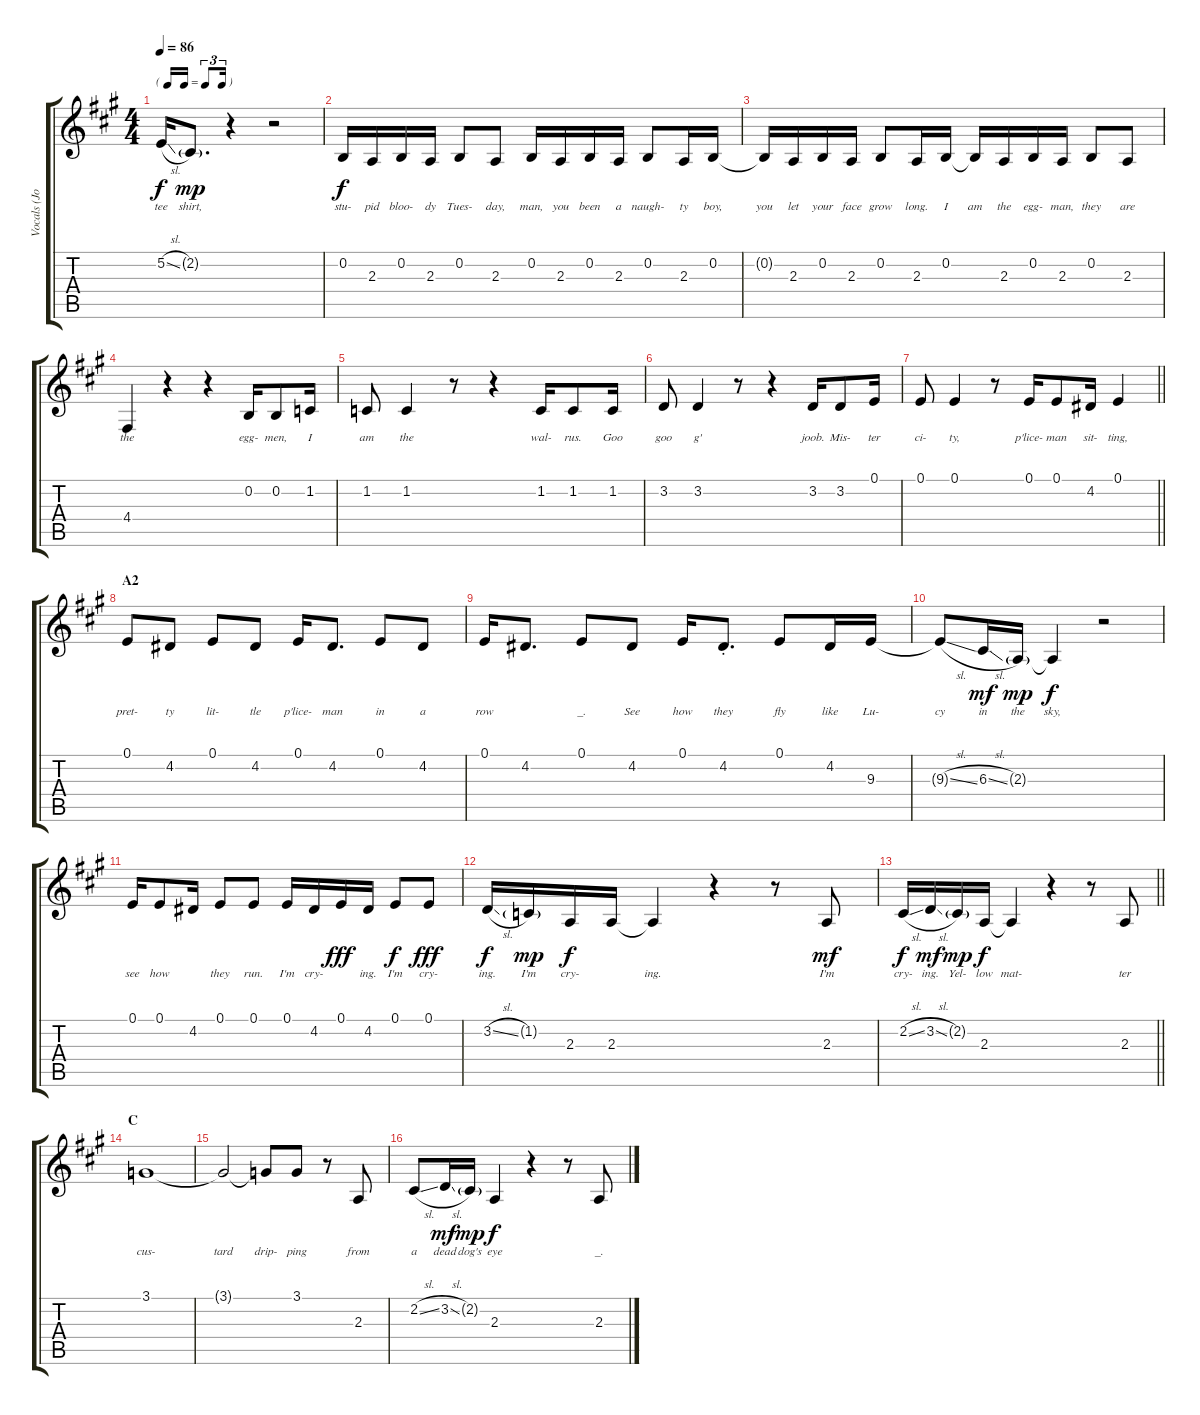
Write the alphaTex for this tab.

\track ("Vocals (John Lennon)" "Vocals (Jo") {instrument tenorsax}
\staff {score tabs}
\tuning (E4 B3 G3 D3 A2 E2) {hide}
\ts (4 4)
\tf triplet16th
\tempo 86
\clef g2
\ks a
5.2{sl t}.16{lyrics (0 "tee") lyrics (1 "") lyrics (2 "") lyrics (3 "") lyrics (4 "") dy f} 2.2{g}.8{d lyrics (0 "shirt,") lyrics (1 "") lyrics (2 "") lyrics (3 "") lyrics (4 "") dy mp} r.4 r.2 |
0.2.16{lyrics (0 "stu-") lyrics (1 "") lyrics (2 "") lyrics (3 "") lyrics (4 "") dy f} 2.3.16{lyrics (0 "pid") lyrics (1 "") lyrics (2 "") lyrics (3 "") lyrics (4 "")} 0.2.16{lyrics (0 "bloo-") lyrics (1 "") lyrics (2 "") lyrics (3 "") lyrics (4 "")} 2.3.16{lyrics (0 "dy") lyrics (1 "") lyrics (2 "") lyrics (3 "") lyrics (4 "")} 0.2.8{lyrics (0 "Tues-") lyrics (1 "") lyrics (2 "") lyrics (3 "") lyrics (4 "")} 2.3.8{lyrics (0 "day,") lyrics (1 "") lyrics (2 "") lyrics (3 "") lyrics (4 "")} 0.2.16{lyrics (0 "man,") lyrics (1 "") lyrics (2 "") lyrics (3 "") lyrics (4 "")} 2.3.16{lyrics (0 "you") lyrics (1 "") lyrics (2 "") lyrics (3 "") lyrics (4 "")} 0.2.16{lyrics (0 "been") lyrics (1 "") lyrics (2 "") lyrics (3 "") lyrics (4 "")} 2.3.16{lyrics (0 "a") lyrics (1 "") lyrics (2 "") lyrics (3 "") lyrics (4 "")} 0.2.8{lyrics (0 "naugh-") lyrics (1 "") lyrics (2 "") lyrics (3 "") lyrics (4 "")} 2.3.16{lyrics (0 "ty") lyrics (1 "") lyrics (2 "") lyrics (3 "") lyrics (4 "")} 0.2.16{lyrics (0 "boy,") lyrics (1 "") lyrics (2 "") lyrics (3 "") lyrics (4 "")} |
0.2{t}.16{lyrics (0 "you") lyrics (1 "") lyrics (2 "") lyrics (3 "") lyrics (4 "")} 2.3.16{lyrics (0 "let") lyrics (1 "") lyrics (2 "") lyrics (3 "") lyrics (4 "")} 0.2.16{lyrics (0 "your") lyrics (1 "") lyrics (2 "") lyrics (3 "") lyrics (4 "")} 2.3.16{lyrics (0 "face") lyrics (1 "") lyrics (2 "") lyrics (3 "") lyrics (4 "")} 0.2.8{lyrics (0 "grow") lyrics (1 "") lyrics (2 "") lyrics (3 "") lyrics (4 "")} 2.3.16{lyrics (0 "long.") lyrics (1 "") lyrics (2 "") lyrics (3 "") lyrics (4 "")} 0.2.16{lyrics (0 "I") lyrics (1 "") lyrics (2 "") lyrics (3 "") lyrics (4 "")} 0.2{t}.16{lyrics (0 "am") lyrics (1 "") lyrics (2 "") lyrics (3 "") lyrics (4 "")} 2.3.16{lyrics (0 "the") lyrics (1 "") lyrics (2 "") lyrics (3 "") lyrics (4 "")} 0.2.16{lyrics (0 "egg-") lyrics (1 "") lyrics (2 "") lyrics (3 "") lyrics (4 "")} 2.3.16{lyrics (0 "man,") lyrics (1 "") lyrics (2 "") lyrics (3 "") lyrics (4 "")} 0.2.8{lyrics (0 "they") lyrics (1 "") lyrics (2 "") lyrics (3 "") lyrics (4 "")} 2.3.8{lyrics (0 "are") lyrics (1 "") lyrics (2 "") lyrics (3 "") lyrics (4 "")} |
4.4.4{lyrics (0 "the") lyrics (1 "") lyrics (2 "") lyrics (3 "") lyrics (4 "")} r.4 r.4 0.2.16{lyrics (0 "egg-") lyrics (1 "") lyrics (2 "") lyrics (3 "") lyrics (4 "")} 0.2.8{lyrics (0 "men,") lyrics (1 "") lyrics (2 "") lyrics (3 "") lyrics (4 "")} 1.2.16{lyrics (0 "I") lyrics (1 "") lyrics (2 "") lyrics (3 "") lyrics (4 "")} |
1.2.8{lyrics (0 "am") lyrics (1 "") lyrics (2 "") lyrics (3 "") lyrics (4 "")} 1.2.4{lyrics (0 "the") lyrics (1 "") lyrics (2 "") lyrics (3 "") lyrics (4 "")} r.8 r.4 1.2.16{lyrics (0 "wal-") lyrics (1 "") lyrics (2 "") lyrics (3 "") lyrics (4 "")} 1.2.8{lyrics (0 "rus.") lyrics (1 "") lyrics (2 "") lyrics (3 "") lyrics (4 "")} 1.2.16{lyrics (0 "Goo") lyrics (1 "") lyrics (2 "") lyrics (3 "") lyrics (4 "")} |
3.2.8{lyrics (0 "goo") lyrics (1 "") lyrics (2 "") lyrics (3 "") lyrics (4 "")} 3.2.4{lyrics (0 "g'") lyrics (1 "") lyrics (2 "") lyrics (3 "") lyrics (4 "")} r.8 r.4 3.2.16{lyrics (0 "joob.") lyrics (1 "") lyrics (2 "") lyrics (3 "") lyrics (4 "")} 3.2.8{lyrics (0 "Mis-") lyrics (1 "") lyrics (2 "") lyrics (3 "") lyrics (4 "")} 0.1.16{lyrics (0 "ter") lyrics (1 "") lyrics (2 "") lyrics (3 "") lyrics (4 "")} |
\barLineRight lightlight
0.1.8{lyrics (0 "ci-") lyrics (1 "") lyrics (2 "") lyrics (3 "") lyrics (4 "")} 0.1.4{lyrics (0 "ty,") lyrics (1 "") lyrics (2 "") lyrics (3 "") lyrics (4 "")} r.8 0.1.16{lyrics (0 "p'lice-") lyrics (1 "") lyrics (2 "") lyrics (3 "") lyrics (4 "")} 0.1.8{lyrics (0 "man") lyrics (1 "") lyrics (2 "") lyrics (3 "") lyrics (4 "")} 4.2.16{lyrics (0 "sit-") lyrics (1 "") lyrics (2 "") lyrics (3 "") lyrics (4 "")} 0.1.4{lyrics (0 "ting,") lyrics (1 "") lyrics (2 "") lyrics (3 "") lyrics (4 "")} |
\section ("" "A2")
0.1.8{lyrics (0 "pret-") lyrics (1 "") lyrics (2 "") lyrics (3 "") lyrics (4 "")} 4.2.8{lyrics (0 "ty") lyrics (1 "") lyrics (2 "") lyrics (3 "") lyrics (4 "")} 0.1.8{lyrics (0 "lit-") lyrics (1 "") lyrics (2 "") lyrics (3 "") lyrics (4 "")} 4.2.8{lyrics (0 "tle") lyrics (1 "") lyrics (2 "") lyrics (3 "") lyrics (4 "")} 0.1.16{lyrics (0 "p'lice-") lyrics (1 "") lyrics (2 "") lyrics (3 "") lyrics (4 "")} 4.2.8{d lyrics (0 "man") lyrics (1 "") lyrics (2 "") lyrics (3 "") lyrics (4 "")} 0.1.8{lyrics (0 "in") lyrics (1 "") lyrics (2 "") lyrics (3 "") lyrics (4 "")} 4.2.8{lyrics (0 "a") lyrics (1 "") lyrics (2 "") lyrics (3 "") lyrics (4 "")} |
0.1.16{lyrics (0 "row") lyrics (1 "") lyrics (2 "") lyrics (3 "") lyrics (4 "")} 4.2.8{d lyrics (0 "") lyrics (1 "") lyrics (2 "") lyrics (3 "") lyrics (4 "")} 0.1.8{lyrics (0 "_.") lyrics (1 "") lyrics (2 "") lyrics (3 "") lyrics (4 "")} 4.2.8{lyrics (0 "See") lyrics (1 "") lyrics (2 "") lyrics (3 "") lyrics (4 "")} 0.1.16{lyrics (0 "how") lyrics (1 "") lyrics (2 "") lyrics (3 "") lyrics (4 "")} 4.2{st}.8{d lyrics (0 "they") lyrics (1 "") lyrics (2 "") lyrics (3 "") lyrics (4 "")} 0.1.8{lyrics (0 "fly") lyrics (1 "") lyrics (2 "") lyrics (3 "") lyrics (4 "")} 4.2.16{lyrics (0 "like") lyrics (1 "") lyrics (2 "") lyrics (3 "") lyrics (4 "")} 9.3.16{lyrics (0 "Lu-") lyrics (1 "") lyrics (2 "") lyrics (3 "") lyrics (4 "")} |
9.3{sl t}.8{lyrics (0 "cy") lyrics (1 "") lyrics (2 "") lyrics (3 "") lyrics (4 "")} 6.3{sl}.16{lyrics (0 "in") lyrics (1 "") lyrics (2 "") lyrics (3 "") lyrics (4 "") dy mf} 2.3{g}.16{lyrics (0 "the") lyrics (1 "") lyrics (2 "") lyrics (3 "") lyrics (4 "") dy mp} 2.3{t}.4{lyrics (0 "sky,") lyrics (1 "") lyrics (2 "") lyrics (3 "") lyrics (4 "") dy f} r.2 |
0.1.16{lyrics (0 "see") lyrics (1 "") lyrics (2 "") lyrics (3 "") lyrics (4 "")} 0.1.8{lyrics (0 "how") lyrics (1 "") lyrics (2 "") lyrics (3 "") lyrics (4 "")} 4.2.16{lyrics (0 "") lyrics (1 "") lyrics (2 "") lyrics (3 "") lyrics (4 "")} 0.1.8{lyrics (0 "they") lyrics (1 "") lyrics (2 "") lyrics (3 "") lyrics (4 "")} 0.1.8{lyrics (0 "run.") lyrics (1 "") lyrics (2 "") lyrics (3 "") lyrics (4 "")} 0.1.16{lyrics (0 "I'm") lyrics (1 "") lyrics (2 "") lyrics (3 "") lyrics (4 "")} 4.2.16{lyrics (0 "cry-") lyrics (1 "") lyrics (2 "") lyrics (3 "") lyrics (4 "")} 0.1.16{lyrics (0 "") lyrics (1 "") lyrics (2 "") lyrics (3 "") lyrics (4 "") dy fff} 4.2.16{lyrics (0 "ing.") lyrics (1 "") lyrics (2 "") lyrics (3 "") lyrics (4 "")} 0.1.8{lyrics (0 "I'm") lyrics (1 "") lyrics (2 "") lyrics (3 "") lyrics (4 "") dy f} 0.1.8{lyrics (0 "cry-") lyrics (1 "") lyrics (2 "") lyrics (3 "") lyrics (4 "") dy fff} |
3.2{sl}.16{lyrics (0 "ing.") lyrics (1 "") lyrics (2 "") lyrics (3 "") lyrics (4 "") dy f} 1.2{g}.16{lyrics (0 "I'm") lyrics (1 "") lyrics (2 "") lyrics (3 "") lyrics (4 "") dy mp} 2.3.16{lyrics (0 "cry-") lyrics (1 "") lyrics (2 "") lyrics (3 "") lyrics (4 "") dy f} 2.3.16{lyrics (0 "") lyrics (1 "") lyrics (2 "") lyrics (3 "") lyrics (4 "")} 2.3{t}.4{lyrics (0 "ing.") lyrics (1 "") lyrics (2 "") lyrics (3 "") lyrics (4 "")} r.4 r.8 2.3.8{lyrics (0 "I'm") lyrics (1 "") lyrics (2 "") lyrics (3 "") lyrics (4 "") dy mf} |
\barLineRight lightlight
2.2{sl}.16{lyrics (0 "cry-") lyrics (1 "") lyrics (2 "") lyrics (3 "") lyrics (4 "") dy f} 3.2{sl}.16{lyrics (0 "ing.") lyrics (1 "") lyrics (2 "") lyrics (3 "") lyrics (4 "") dy mf} 2.2{g}.16{lyrics (0 "Yel-") lyrics (1 "") lyrics (2 "") lyrics (3 "") lyrics (4 "") dy mp} 2.3.16{lyrics (0 "low") lyrics (1 "") lyrics (2 "") lyrics (3 "") lyrics (4 "") dy f} 2.3{t}.4{lyrics (0 "mat-") lyrics (1 "") lyrics (2 "") lyrics (3 "") lyrics (4 "")} r.4 r.8 2.3.8{lyrics (0 "ter") lyrics (1 "") lyrics (2 "") lyrics (3 "") lyrics (4 "")} |
\section ("" "C")
3.1.1{lyrics (0 "cus-") lyrics (1 "") lyrics (2 "") lyrics (3 "") lyrics (4 "")} |
3.1{t}.2{lyrics (0 "tard") lyrics (1 "") lyrics (2 "") lyrics (3 "") lyrics (4 "")} 3.1{t}.8{lyrics (0 "drip-") lyrics (1 "") lyrics (2 "") lyrics (3 "") lyrics (4 "")} 3.1.8{lyrics (0 "ping") lyrics (1 "") lyrics (2 "") lyrics (3 "") lyrics (4 "")} r.8 2.3.8{lyrics (0 "from") lyrics (1 "") lyrics (2 "") lyrics (3 "") lyrics (4 "")} |
2.2{sl}.8{lyrics (0 "a") lyrics (1 "") lyrics (2 "") lyrics (3 "") lyrics (4 "")} 3.2{sl}.16{lyrics (0 "dead") lyrics (1 "") lyrics (2 "") lyrics (3 "") lyrics (4 "") dy mf} 2.2{g}.16{lyrics (0 "dog's") lyrics (1 "") lyrics (2 "") lyrics (3 "") lyrics (4 "") dy mp} 2.3.4{lyrics (0 "eye") lyrics (1 "") lyrics (2 "") lyrics (3 "") lyrics (4 "") dy f} r.4 r.8 2.3.8{lyrics (0 "_.") lyrics (1 "") lyrics (2 "") lyrics (3 "") lyrics (4 "")}
